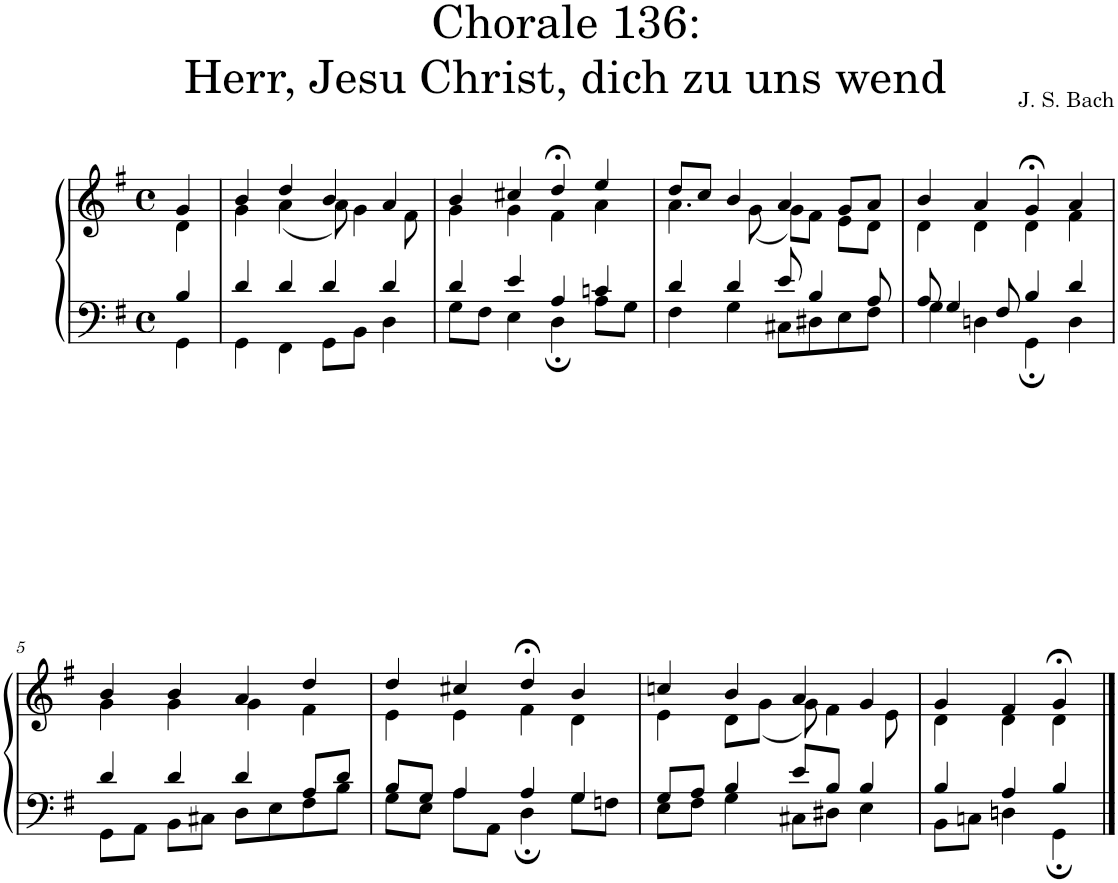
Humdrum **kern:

**kern	**kern
*part1	*part1
*staff2	*staff1
*I"S,A	*
*clefF4	*clefG2
*k[f#]	*k[f#]
*M4/4	*M4/4
*met(c)	*met(c)
=	=
*^	*^
4B/	4GG\	4g/	4d\
=1	=1	=1	=1
4d/	4GG\	4b/	4g\
4d/	4FF#\	4dd/	(<4a\
4d/	8GG\L	4b/	8a\)
.	8BB\J	.	4g\
4d/	4D\	4a/	.
.	.	.	8f#\
=2	=2	=2	=2
4d/	8G\L	4b/	4g\
.	8F#\J	.	.
4e/	4E\	4cc#X/	4g\
4A/	4D;\	4dd;</	4f#\
4cn/	8A\L	4ee/	4a\
.	8G\J	.	.
=3	=3	=3	=3
4d/	4F#\	8dd/L	4.a\
.	.	8cc/J	.
4d/	4G\	4b/	.
.	.	.	(<8g\
8e/	8C#X\L	4a/	8g\L)
4B/	8D#X\	.	8f#\J
.	8E\	8g/L	8e\L
8A/	8F#\J	8a/J	8d\J
=4	=4	=4	=4
8A/	4G\	4b/	4d\
4G/	.	.	.
.	4Dn\	4a/	4d\
8F#/	.	.	.
4B/	4GG;\	4g;</	4d\
4d/	4D\	4a/	4f#\
!!LO:LB:g=z	!!
=5	=5	=5	=5
4d/	8GG\L	4b/	4g\
.	8AA\J	.	.
4d/	8BB\L	4b/	4g\
.	8C#X\J	.	.
4d/	8D\L	4a/	4g\
.	8E\	.	.
8A/L	8F#\	4dd/	4f#\
8d/J	8B\J	.	.
=6	=6	=6	=6
8B/L	8G\L	4dd/	4e\
8G/J	8E\J	.	.
4A/	8A\L	4cc#X/	4e\
.	8AA\J	.	.
4A/	4D;\	4dd;</	4f#\
4G/	8G\L	4b/	4d\
.	8Fn\J	.	.
=7	=7	=7	=7
8G/L	8E\L	4ccn/	4e\
8A/J	8F#\J	.	.
4B/	4G\	4b/	8d\L
.	.	.	(<8g\J
8e/L	8C#X\L	4a/	8g\)
8B/J	8D#X\J	.	4f#\
4B/	4E\	4g/	.
.	.	.	8e\
=8	=8	=8	=8
4B/	8BB\L	4g/	4d\
.	8Cn\J	.	.
4A/	4Dn\	4f#/	4d\
4B/	4GG;\	4g;</	4d\
*v	*v	*	*
*	*v	*v
==	==
*-	*-
